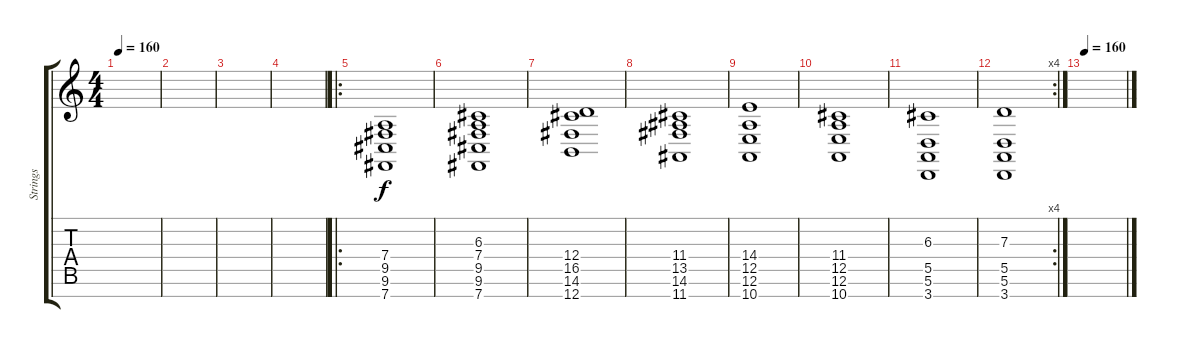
\track ("Strings" "Strings") {instrument stringensemble1}
\staff {score tabs}
\tuning (E4 B3 G3 D3 A2 E2 B1) {hide}
\ts (4 4)
\tempo 160
\clef g2
\ks c
|
|
|
|
\ro
(7.4 9.5 9.6 7.7).1 |
(6.3 7.4 9.5 9.6 7.7).1 |
(12.4 16.5 14.6 12.7).1 |
(11.4 13.5 14.6 11.7).1 |
(14.4 12.5 12.6 10.7).1 |
(11.4 12.5 12.6 10.7).1 |
(6.3 5.5 5.6 3.7).1 |
\rc 4
(7.3 5.5 5.6 3.7).1 |
\tempo 160
